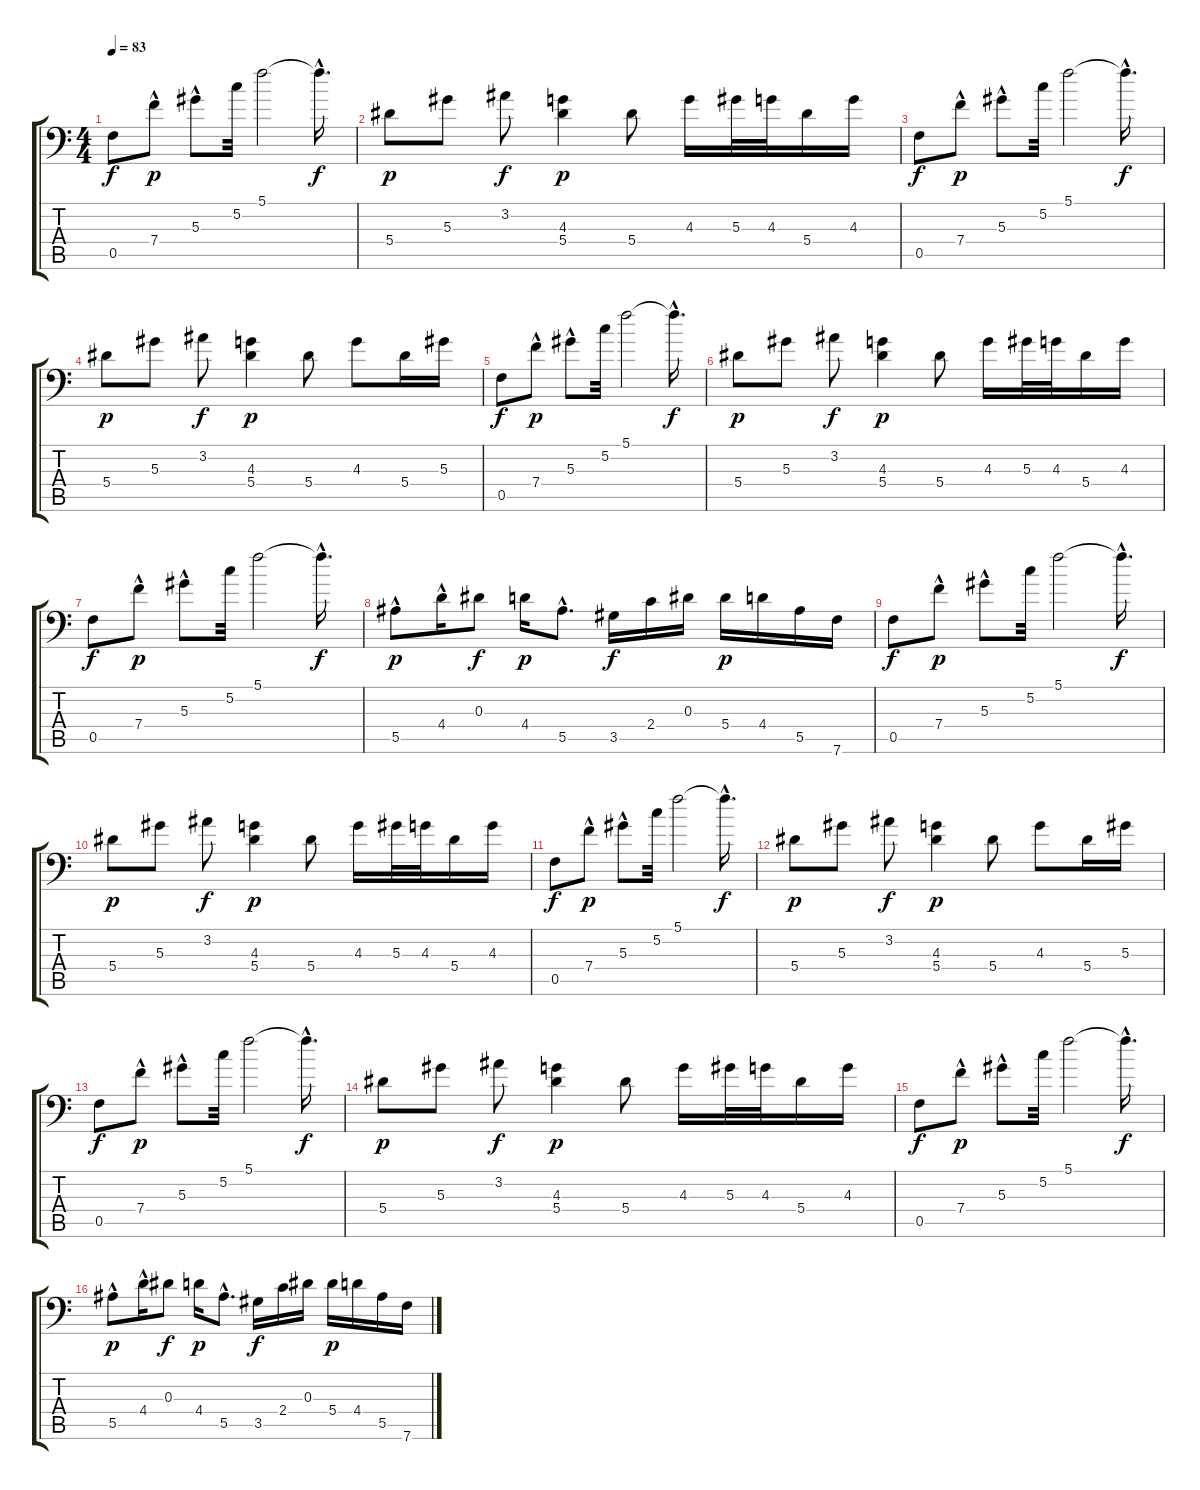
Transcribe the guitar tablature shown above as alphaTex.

\track "" {instrument electricguitarclean}
\staff {score tabs}
\tuning (C4 G3 Eb3 Bb2 F2 Bb1) {hide}
\ts (4 4)
\tempo 83
\clef f4
\ks c
0.5.8{dy f volume 16 instrument electricguitarclean} 7.4{hac}.8{dy p} 5.3{hac}.8 5.2.32 5.1.2 5.1{hac t}.16{d dy f} |
5.4.8{dy p} 5.3.8 3.2.8{dy f} (4.3 5.4).4{dy p} 5.4.8 4.3.16 5.3.32 4.3.32 5.4.16 4.3.16 |
0.5.8{dy f} 7.4{hac}.8{dy p} 5.3{hac}.8 5.2.32 5.1.2 5.1{hac t}.16{d dy f} |
5.4.8{dy p} 5.3.8 3.2.8{dy f} (4.3 5.4).4{dy p} 5.4.8 4.3.8 5.4.16 5.3.16 |
0.5.8{dy f} 7.4{hac}.8{dy p} 5.3{hac}.8 5.2.32 5.1.2 5.1{hac t}.16{d dy f} |
5.4.8{dy p} 5.3.8 3.2.8{dy f} (4.3 5.4).4{dy p} 5.4.8 4.3.16 5.3.32 4.3.32 5.4.16 4.3.16 |
0.5.8{dy f} 7.4{hac}.8{dy p} 5.3{hac}.8 5.2.32 5.1.2 5.1{hac t}.16{d dy f} |
5.5{hac}.8{dy p} 4.4{hac}.16 0.3.8{dy f} 4.4.16{dy p} 5.5{hac}.8{d} 3.5.16{dy f} 2.4.16 0.3.16 5.4.16{dy p} 4.4.16 5.5.16 7.6.16 |
0.5.8{dy f} 7.4{hac}.8{dy p} 5.3{hac}.8 5.2.32 5.1.2 5.1{hac t}.16{d dy f} |
5.4.8{dy p} 5.3.8 3.2.8{dy f} (4.3 5.4).4{dy p} 5.4.8 4.3.16 5.3.32 4.3.32 5.4.16 4.3.16 |
0.5.8{dy f} 7.4{hac}.8{dy p} 5.3{hac}.8 5.2.32 5.1.2 5.1{hac t}.16{d dy f} |
5.4.8{dy p} 5.3.8 3.2.8{dy f} (4.3 5.4).4{dy p} 5.4.8 4.3.8 5.4.16 5.3.16 |
0.5.8{dy f} 7.4{hac}.8{dy p} 5.3{hac}.8 5.2.32 5.1.2 5.1{hac t}.16{d dy f} |
5.4.8{dy p} 5.3.8 3.2.8{dy f} (4.3 5.4).4{dy p} 5.4.8 4.3.16 5.3.32 4.3.32 5.4.16 4.3.16 |
0.5.8{dy f} 7.4{hac}.8{dy p} 5.3{hac}.8 5.2.32 5.1.2 5.1{hac t}.16{d dy f} |
5.5{hac}.8{dy p} 4.4{hac}.16 0.3.8{dy f} 4.4.16{dy p} 5.5{hac}.8{d} 3.5.16{dy f} 2.4.16 0.3.16 5.4.16{dy p} 4.4.16 5.5.16 7.6.16
